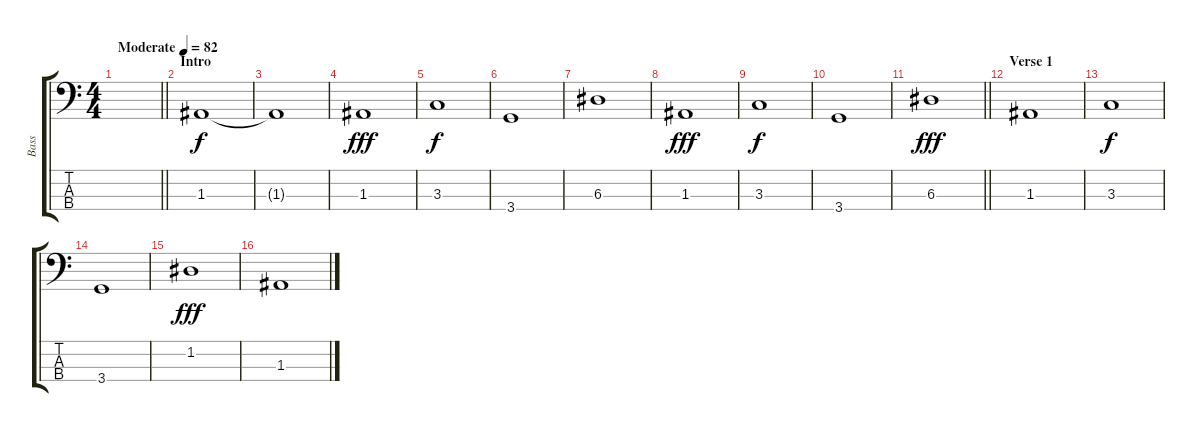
\track ("Bass" "Bass") {instrument electricbassfinger}
\staff {score tabs}
\tuning (G2 D2 A1 E1) {hide}
\ts (4 4)
\tempo (82 "Moderate")
\clef f4
\barLineRight lightlight
\ks c
|
\section ("" "Intro")
1.3.1 |
1.3{t}.1{dy f} |
1.3.1{dy fff} |
3.3.1{dy f} |
3.4.1 |
6.3.1 |
1.3.1{dy fff} |
3.3.1{dy f} |
3.4.1 |
\barLineRight lightlight
6.3.1{dy fff} |
\section ("" "Verse 1")
1.3.1 |
3.3.1{dy f} |
3.4.1 |
1.2.1{dy fff} |
1.3.1
